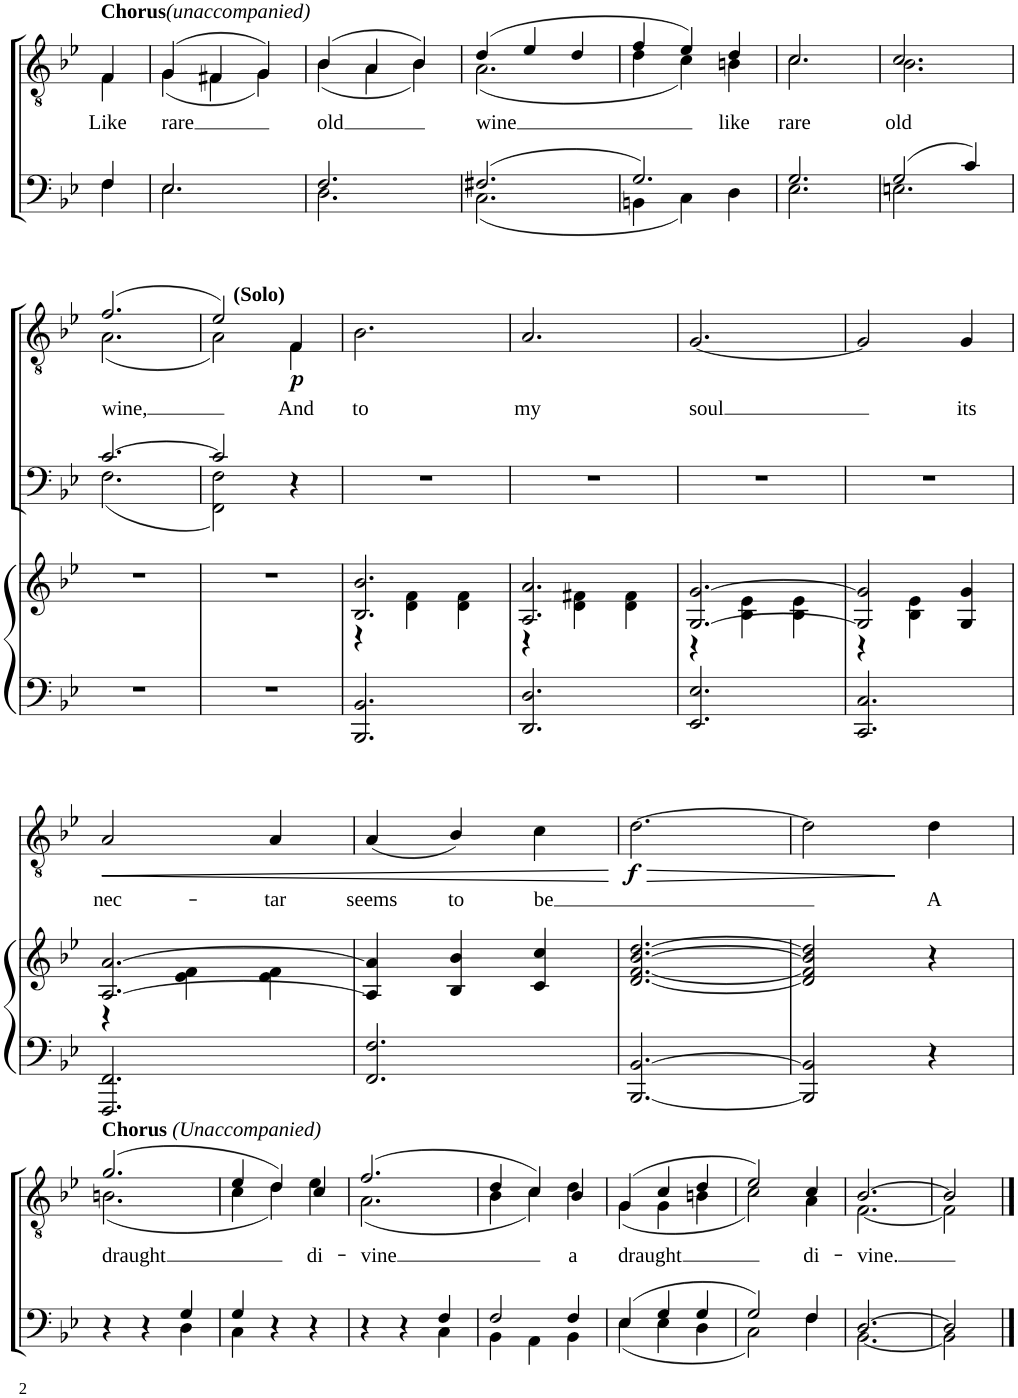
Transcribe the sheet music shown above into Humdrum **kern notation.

**kern	**kern	**kern	**kern	**text	**dynam
*part3	*part3	*part2	*part1	*part1	*part1
*staff4	*staff3	*staff2	*staff1	*staff1	*staff1
*I"Piano	*	*I"Piano	*I"Piano	*	*
*I'Pno	*	*I'Pno	*I'Pno	*	*
!!LO:PB:g=z
*clefF4	*clefG2	*clefF4	*clefGv2	*	*
*k[b-e-]	*k[b-e-]	*k[b-e-]	*k[b-e-]	*	*
*M3/4	*M3/4	*M3/4	*M3/4	*	*
=18	=18	=18	=18	=18	=18
*	*	*^	*	*	*
!	!	!	!	!LO:TX:a:B:t=Chorus	!	!
!	!	!	!	!LO:TX:a:i:t=(unaccompanied)	!	!
!	!	!	!	!	!LO:LY:b	!
*	*	*	*	*^	*	*
4r	4r	4F/	4F\	4F/	4F\	Like	.
=19	=19	=19	=19	=19	=19	=19	=19
!	!	!	!	!	!	!LO:LY:b	!
2.r	2.r	2.E-/	2.E-\	(4G/	(4G\	rare	.
.	.	.	.	4F#X/	4F#\	.	.
.	.	.	.	4G/)	4G\)	.	.
=20	=20	=20	=20	=20	=20	=20	=20
!	!	!	!	!	!	!LO:LY:b	!
2.r	2.r	2.F/	2.D\	(4B-/	(4B-\	old	.
.	.	.	.	4A/	4A\	.	.
.	.	.	.	4B-/)	4B-\)	.	.
=21	=21	=21	=21	=21	=21	=21	=21
!	!	!	!	!	!	!LO:LY:b	!
2.r	2.r	(2.F#X/	(2.C\	(4d/	(2.A\	wine	.
.	.	.	.	4e-/	.	.	.
.	.	.	.	4d/	.	.	.
=22	=22	=22	=22	=22	=22	=22	=22
2.r	2.r	2.G/)	4BBn\	4f/	4d\	.	.
.	.	.	4C\)	4e-/)	4c\)	.	.
!	!	!	!	!	!	!LO:LY:b	!
.	.	.	4D\	4d/	4Bn\	like	.
=23	=23	=23	=23	=23	=23	=23	=23
!	!	!	!	!	!	!LO:LY:b	!
2.r	2.r	2.G/	2.E-\	2.c/	2.c\	rare	.
=24	=24	=24	=24	=24	=24	=24	=24
!	!	!	!	!	!	!LO:LY:b	!
2.r	2.r	(2G/	2.En\	2.c/	2.B-\	old	.
.	.	4c/)	.	.	.	.	.
!!LO:LB:g=z	!!
=25	=25	=25	=25	=25	=25	=25	=25
!	!	!	!	!	!	!LO:LY:b	!
2.r	2.r	[2.c/	(2.F\	(2.f/	(2.A\	wine,	.
=26	=26	=26	=26	=26	=26	=26	=26
2.r	2.r	2c/]	2FF\ 2F\)	2e-/)	2A\)	.	.
!	!	!	!	!LO:TX:a:B:t=(Solo)	!	!	!
!	!	!	!	!	!	!LO:LY:b	!LO:DY:b
.	.	4r	4ryy	4F/	4F\	And	p
=27	=27	=27	=27	=27	=27	=27	=27
*	*^	*	*	*	*	*	*
!	!	!	!	!	!	!	!LO:LY:b	!
*	*	*	*v	*v	*	*	*	*
*	*	*	*	*v	*v	*	*
2.BBB-/ 2.BB-/	2.B-/ 2.b-/	4r	2.r	2.B-\	to	.
.	.	4d\ 4f\	.	.	.	.
.	.	4d\ 4f\	.	.	.	.
=28	=28	=28	=28	=28	=28	=28
!	!	!	!	!	!LO:LY:b	!
2.DD/ 2.D/	2.A/ 2.a/	4r	2.r	2.A/	my	.
.	.	4d\ 4f#X\	.	.	.	.
.	.	4d\ 4f#\	.	.	.	.
=29	=29	=29	=29	=29	=29	=29
!	!	!	!	!	!LO:LY:b	!
2.EE-/ 2.E-/	[2.G/ [2.g/	4r	2.r	[2.G/	soul	.
.	.	4B-\ 4e-\	.	.	.	.
.	.	4B-\ 4e-\	.	.	.	.
=30	=30	=30	=30	=30	=30	=30
2.CC/ 2.C/	2G/] 2g/]	4r	2.r	2G/]	.	.
.	.	4B-\ 4e-\	.	.	.	.
!	!	!	!	!	!LO:LY:b	!
.	4G/ 4g/	4ryy	.	4G/	its	.
!!LO:LB:g=z
=31	=31	=31	=31	=31	=31	=31
!	!	!	!	!	!LO:LY:b	!LO:HP:b
2.FFF/ 2.FF/	[2.A/ [2.a/	4r	2.r	2A/	nec-	<
.	.	4e-\ 4f\	.	.	.	.
!	!	!	!	!	!LO:LY:b	!
.	.	4e-\ 4f\	.	4A/	-tar	.
=32	=32	=32	=32	=32	=32	=32
!	!	!	!	!	!LO:LY:b	!
*	*v	*v	*	*	*	*
2.FF/ 2.F/	4A/] 4a/]	2.r	(4A/	seems	.
!	!	!	!	!LO:LY:b	!
.	4B-/ 4b-/	.	4B-/)	to	.
!	!	!	!	!LO:LY:b	!
.	4c/ 4cc/	.	4c\	be	.
.	.	.	.	.	[
=33	=33	=33	=33	=33	=33
!	!	!	!	!	!LO:HP:b
!	!	!	!	!	!LO:DY:n=1:b
[2.BBB-/ [2.BB-/	[2.d/ [2.f/ [2.b-/ [2.dd/	2.r	[2.d\	.	> f
=34	=34	=34	=34	=34	=34
2BBB-/] 2BB-/]	2d/] 2f/] 2b-/] 2dd/]	2.r	2d\]	.	.
!	!	!	!	!LO:LY:b	!
4r	4r	.	4d\	A	]
!!LO:LB:g=z
=35	=35	=35	=35	=35	=35
*	*	*^	*	*	*
!	!	!	!	!LO:TX:a:B:t=Chorus	!	!
!	!	!	!	!LO:TX:a:i:t=(Unaccompanied)	!	!
!	!	!	!	!	!LO:LY:b	!
*	*	*	*	*^	*	*
2.r	2.r	4r	2ryy	(2.g/	(2.Bn\	draught	.
.	.	4r	.	.	.	.	.
.	.	4G/	4D\	.	.	.	.
=36	=36	=36	=36	=36	=36	=36	=36
2.r	2.r	4G/	4C\	4e-/	4c\	.	.
.	.	4r	2ryy	4d/)	4d\)	.	.
!	!	!	!	!	!	!LO:LY:b	!
.	.	4r	.	4c/	4e-\	di-	.
=37	=37	=37	=37	=37	=37	=37	=37
!	!	!	!	!	!	!LO:LY:b	!
2.r	2.r	4r	2ryy	(2.f/	(2.A\	-vine	.
.	.	4r	.	.	.	.	.
.	.	4F/	4C\	.	.	.	.
=38	=38	=38	=38	=38	=38	=38	=38
2.r	2.r	2F/	4BB-\	4d/	4B-\	.	.
.	.	.	4AA\	4c/)	4c\)	.	.
!	!	!	!	!	!	!LO:LY:b	!
.	.	4F/	4BB-\	4B-/	4d\	a	.
=39	=39	=39	=39	=39	=39	=39	=39
!	!	!	!	!	!	!LO:LY:b	!
2.r	2.r	(4E-/	(4E-\	(4G/	(4G\	draught	.
.	.	4G/	4E-\	4c/	4G\	.	.
.	.	4G/	4D\	4d/	4Bn\	.	.
=40	=40	=40	=40	=40	=40	=40	=40
2.r	2.r	2G/)	2C\)	2e-/)	2c\)	.	.
!	!	!	!	!	!	!LO:LY:b	!
.	.	4F/	4F\	4c/	4A\	di-	.
=41	=41	=41	=41	=41	=41	=41	=41
!	!	!	!	!	!	!LO:LY:b	!
2.r	2.r	[2.D/	[2.BB-\	[2.B-/	[2.F\	-vine.	.
=42	=42	=42	=42	=42	=42	=42	=42
2r	2r	2D/]	2BB-\]	2B-/]	2F\]	.	.
*	*	*v	*v	*	*	*	*
*	*	*	*v	*v	*	*
==	==	==	==	==	==
*-	*-	*-	*-	*-	*-
